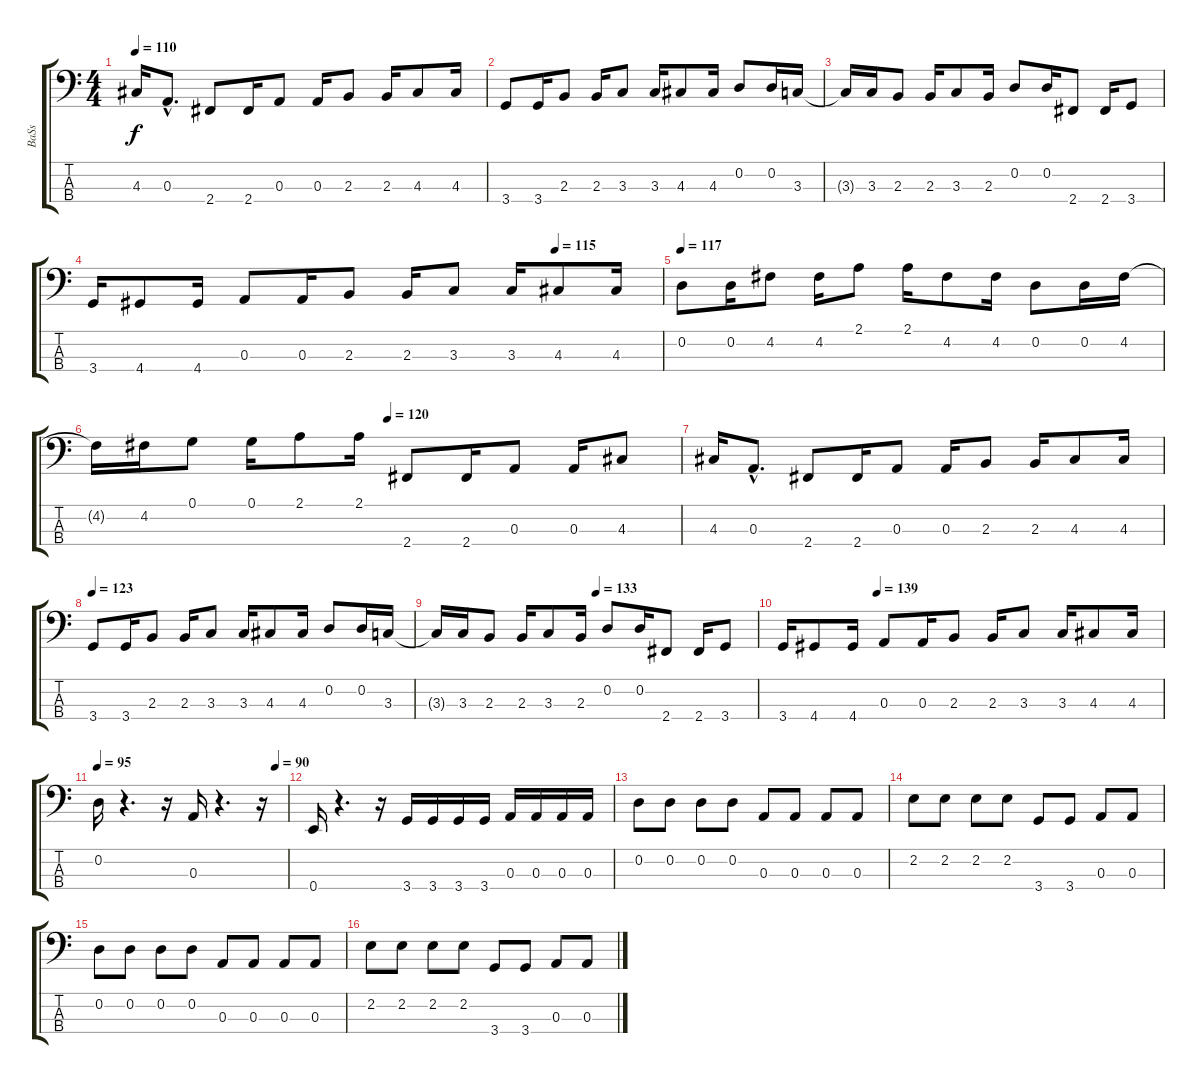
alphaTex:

\track ("BaSs" "BaSs") {instrument electricbassfinger}
\staff {score tabs}
\tuning (G2 D2 A1 E1) {hide}
\ts (4 4)
\tempo 110
\clef f4
\ks c
4.3.16{dy f} 0.3{hac}.8{d} 2.4.8 2.4.16 0.3.8 0.3.16 2.3.8 2.3.16 4.3.8 4.3.16 |
3.4.8 3.4.16 2.3.8 2.3.16 3.3.8 3.3.16 4.3.8 4.3.16 0.2.8 0.2.16 3.3.16 |
3.3{t}.16 3.3.16 2.3.8 2.3.16 3.3.8 2.3.16 0.2.8 0.2.16 2.4.8 2.4.16 3.4.8 |
\tempo (115 0.8125)
3.4.16 4.4.8 4.4.16 0.3.8 0.3.16 2.3.8 2.3.16 3.3.8 3.3.16 4.3.8 4.3.16 |
\tempo 117
0.2.8 0.2.16 4.2.8 4.2.16 2.1.8 2.1.16 4.2.8 4.2.16 0.2.8 0.2.16 4.2.16 |
\tempo (120 0.5)
4.2{t}.16 4.2.16 0.1.8 0.1.16 2.1.8 2.1.16 2.4.8 2.4.16 0.3.8 0.3.16 4.3.8 |
4.3.16 0.3{hac}.8{d} 2.4.8 2.4.16 0.3.8 0.3.16 2.3.8 2.3.16 4.3.8 4.3.16 |
\tempo 123
3.4.8 3.4.16 2.3.8 2.3.16 3.3.8 3.3.16 4.3.8 4.3.16 0.2.8 0.2.16 3.3.16 |
\tempo (133 0.5)
3.3{t}.16 3.3.16 2.3.8 2.3.16 3.3.8 2.3.16 0.2.8 0.2.16 2.4.8 2.4.16 3.4.8 |
\tempo (139 0.25)
3.4.16 4.4.8 4.4.16 0.3.8 0.3.16 2.3.8 2.3.16 3.3.8 3.3.16 4.3.8 4.3.16 |
\tempo 95
\tempo (90 0.9375)
0.2.16 r.4{d} r.16 0.3.16 r.4{d} r.16 |
0.4.16 r.4{d} r.16 3.4.16 3.4.16 3.4.16 3.4.16 0.3.16 0.3.16 0.3.16 0.3.16 |
0.2.8 0.2.8 0.2.8 0.2.8 0.3.8 0.3.8 0.3.8 0.3.8 |
2.2.8 2.2.8 2.2.8 2.2.8 3.4.8 3.4.8 0.3.8 0.3.8 |
0.2.8 0.2.8 0.2.8 0.2.8 0.3.8 0.3.8 0.3.8 0.3.8 |
2.2.8 2.2.8 2.2.8 2.2.8 3.4.8 3.4.8 0.3.8 0.3.8
